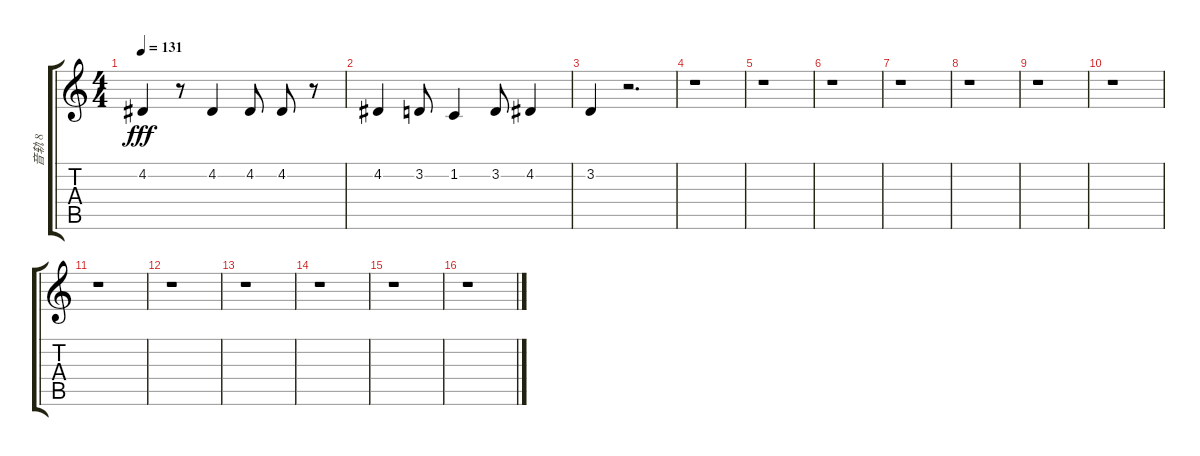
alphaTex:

\track ("音轨 8" "音轨 8") {instrument synthvoice}
\staff {score tabs}
\tuning (E4 B3 G3 D3 A2 E2) {hide}
\ts (4 4)
\tempo 131
\clef g2
\ks c
4.2.4{dy fff} r.8 4.2.4 4.2.8 4.2.8 r.8 |
4.2.4 3.2.8 1.2.4 3.2.8 4.2.4 |
3.2.4 r.2{d} |
r.1 |
r.1 |
r.1 |
r.1 |
r.1 |
r.1 |
r.1 |
r.1 |
r.1 |
r.1 |
r.1 |
r.1 |
r.1
